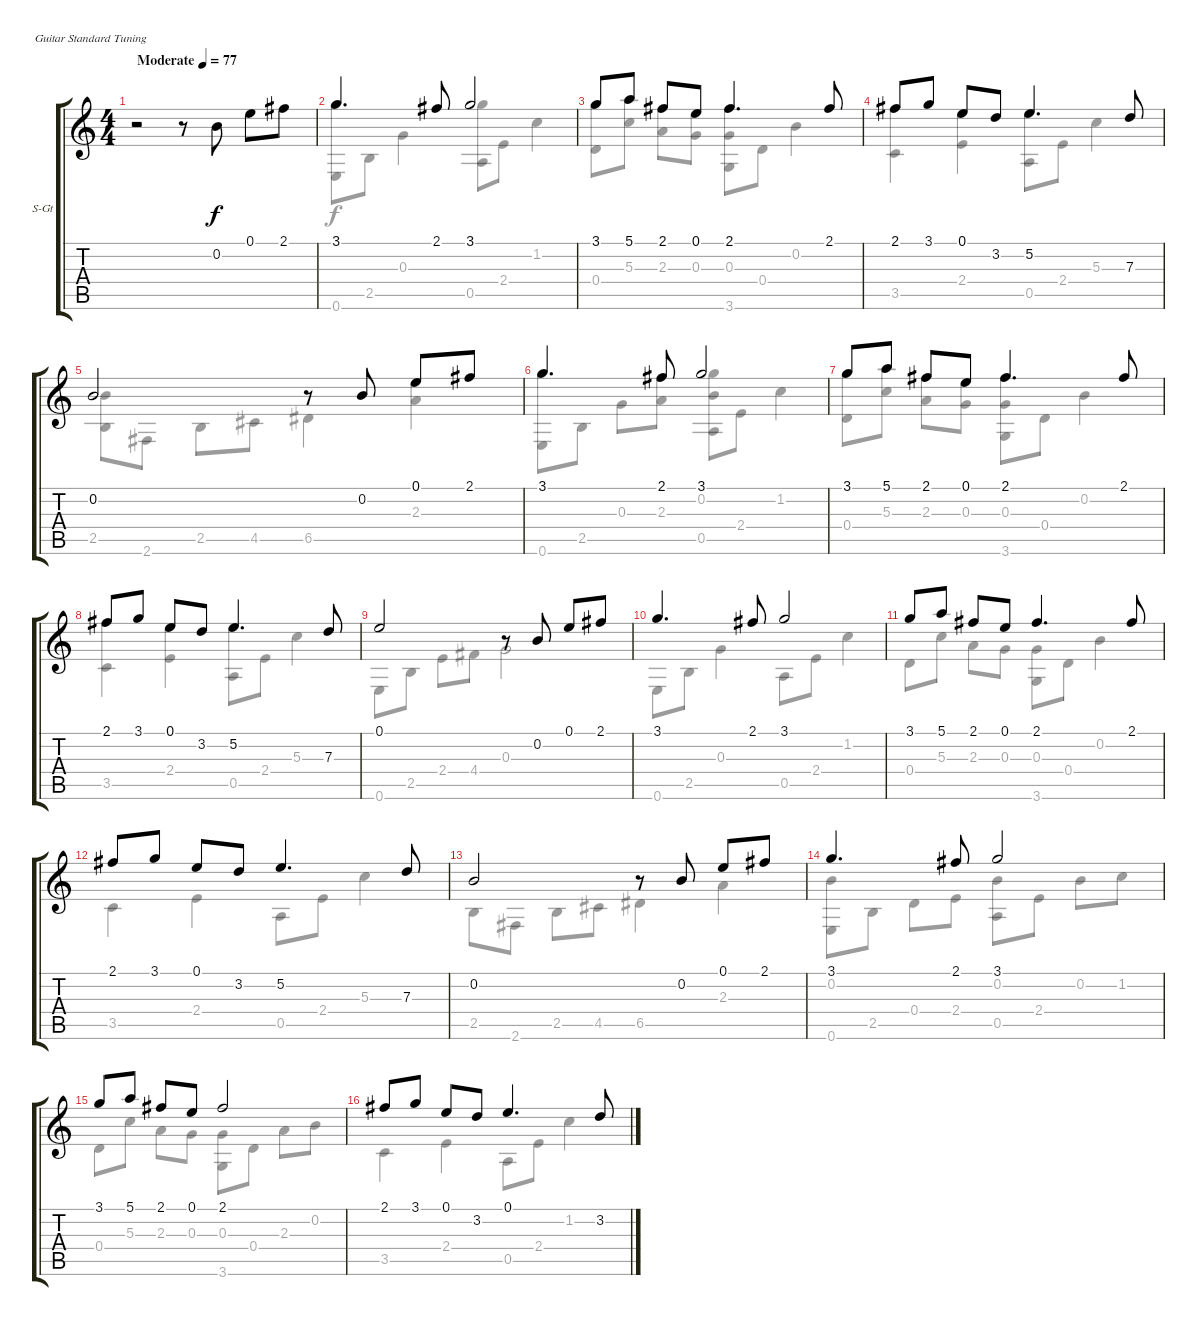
\bracketExtendMode groupsimilarinstruments
\firstSystemTrackNameOrientation horizontal
\otherSystemsTrackNameOrientation horizontal
\track ("Äîðîæêà 1" "S-Gt") {instrument acousticguitarsteel}
\staff {score tabs}
\tuning (E4 B3 G3 D3 A2 E2)
\voice
\ts (4 4)
\beaming (8 2 2 2 2)
\tempo (77 "Moderate")
\clef g2
\ks c
r.2{dy f instrument acousticguitarsteel} r.8 0.2.8 0.1.8 2.1.8 |
3.1.4{d} 2.1.8 3.1.2 |
3.1.8 5.1.8 2.1.8 0.1.8 2.1.4{d} 2.1.8 |
2.1.8 3.1.8 0.1.8 3.2.8 5.2.4{d} 7.3.8 |
0.2.2 r.8 0.2.8 0.1.8 2.1.8 |
3.1.4{d} 2.1.8 3.1.2 |
3.1.8 5.1.8 2.1.8 0.1.8 2.1.4{d} 2.1.8 |
2.1.8 3.1.8 0.1.8 3.2.8 5.2.4{d} 7.3.8 |
0.1.2 r.8 0.2.8 0.1.8 2.1.8 |
3.1.4{d} 2.1.8 3.1.2 |
3.1.8 5.1.8 2.1.8 0.1.8 2.1.4{d} 2.1.8 |
2.1.8 3.1.8 0.1.8 3.2.8 5.2.4{d} 7.3.8 |
0.2.2 r.8 0.2.8 0.1.8 2.1.8 |
3.1.4{d} 2.1.8 3.1.2 |
3.1.8 5.1.8 2.1.8 0.1.8 2.1.2 |
2.1.8 3.1.8 0.1.8 3.2.8 0.1.4{d} 3.2.8
\voice
\clef g2
\ottava regular
\simile none
\ks c
|
(0.6 3.1).8 2.5.8 0.3.4 (0.5 3.1).8 2.4.8 1.2.4 |
(0.4 3.1).8 (5.3 5.1).8 (2.3 2.1).8 (0.3 0.1).8 (0.3 3.6 2.1).8 0.4.8 0.2.4 |
(3.5 2.1).4 (2.4 0.1).4 (0.5 5.2).8 2.4.8 5.3.4 |
(2.5 0.2).8 2.6.8 2.5.8 4.5.8 6.5.4 (2.3 0.1).4 |
(0.6 3.1).8 2.5.8 0.3.8 (2.3 2.1).8 (0.2 0.5 3.1).8 2.4.8 1.2.4 |
(0.4 3.1).8 (5.3 5.1).8 (2.3 2.1).8 (0.3 0.1).8 (0.3 3.6 2.1).8 0.4.8 0.2.4 |
(3.5 2.1).4 (2.4 0.1).4 (0.5 5.2).8 2.4.8 5.3.4 |
0.6.8 2.5.8 2.4.8 4.4.8 0.3.2 |
0.6.8 2.5.8 0.3.4 0.5.8 2.4.8 1.2.4 |
0.4.8 5.3.8 2.3.8 0.3.8 (0.3 3.6).8 0.4.8 0.2.4 |
3.5.4 2.4.4 0.5.8 2.4.8 5.3.4 |
2.5.8 2.6.8 2.5.8 4.5.8 6.5.4 2.3.4 |
(0.2 0.6).8 2.5.8 0.4.8 2.4.8 (0.2 0.5).8 2.4.8 0.2.8 1.2.8 |
0.4.8 5.3.8 2.3.8 0.3.8 (0.3 3.6).8 0.4.8 2.3.8 0.2.8 |
3.5.4 2.4.4 0.5.8 2.4.8 1.2.4
